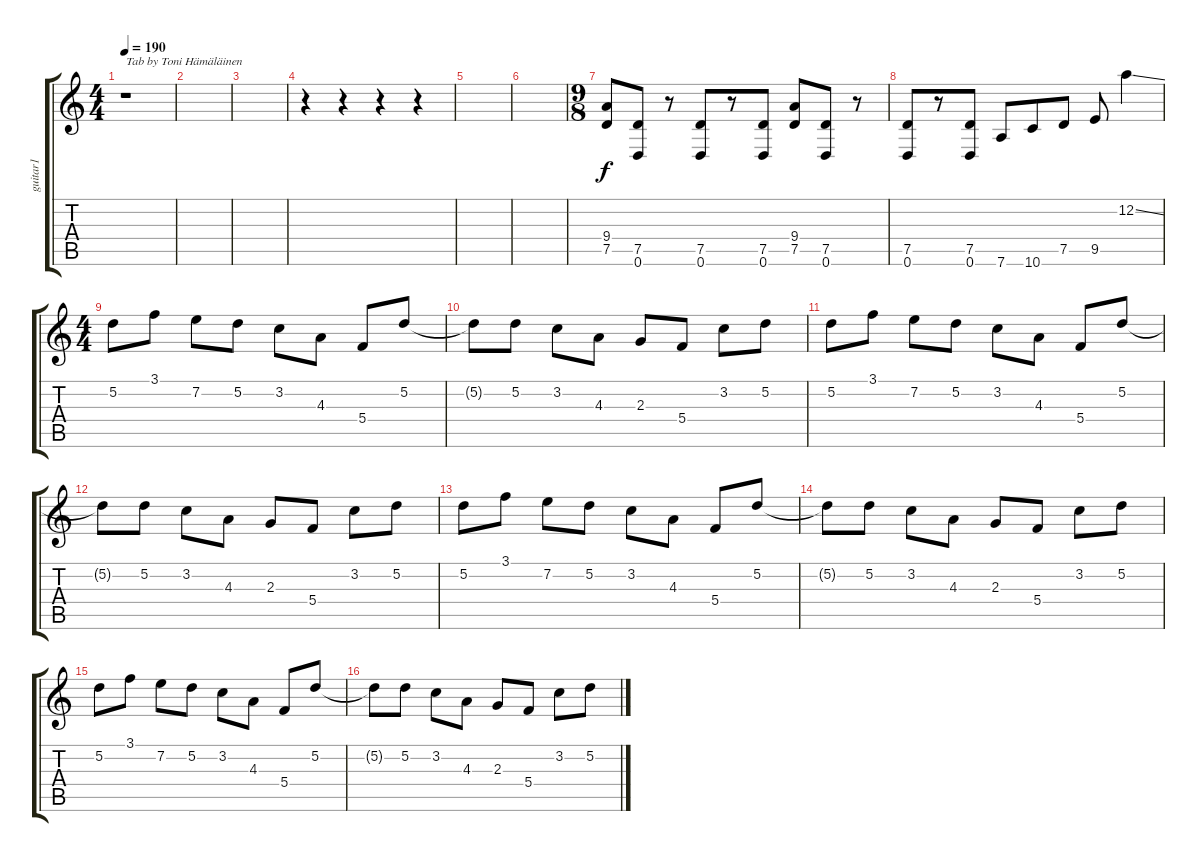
\track ("guitar1" "guitar1") {instrument distortionguitar}
\staff {score tabs}
\tuning (D4 A3 F3 C3 G2 D2) {hide}
\ts (4 4)
\tempo 190
\clef g2
\ks c
r.1{txt "Tab by Toni Hämäläinen" dy f instrument distortionguitar} |
|
|
r.4{txt ""} r.4 r.4 r.4 |
|
|
\ts (9 8)
(9.4 7.5).8 (7.5 0.6).8 r.8 (7.5 0.6).8 r.8 (7.5 0.6).8 (9.4 7.5).8 (7.5 0.6).8 r.8 |
(7.5 0.6).8 r.8 (7.5 0.6).8 7.6.8 10.6.8 7.5.8 9.5.8 12.2{ss}.4 |
\ts (4 4)
5.2.8 3.1.8 7.2.8 5.2.8 3.2.8 4.3.8 5.4.8 5.2.8 |
5.2{t}.8 5.2.8 3.2.8 4.3.8 2.3.8 5.4.8 3.2.8 5.2.8 |
5.2.8 3.1.8 7.2.8 5.2.8 3.2.8 4.3.8 5.4.8 5.2.8 |
5.2{t}.8 5.2.8 3.2.8 4.3.8 2.3.8 5.4.8 3.2.8 5.2.8 |
5.2.8 3.1.8 7.2.8 5.2.8 3.2.8 4.3.8 5.4.8 5.2.8 |
5.2{t}.8 5.2.8 3.2.8 4.3.8 2.3.8 5.4.8 3.2.8 5.2.8 |
5.2.8 3.1.8 7.2.8 5.2.8 3.2.8 4.3.8 5.4.8 5.2.8 |
5.2{t}.8 5.2.8{instrument guitarharmonics} 3.2.8 4.3.8 2.3.8 5.4.8 3.2.8 5.2.8
